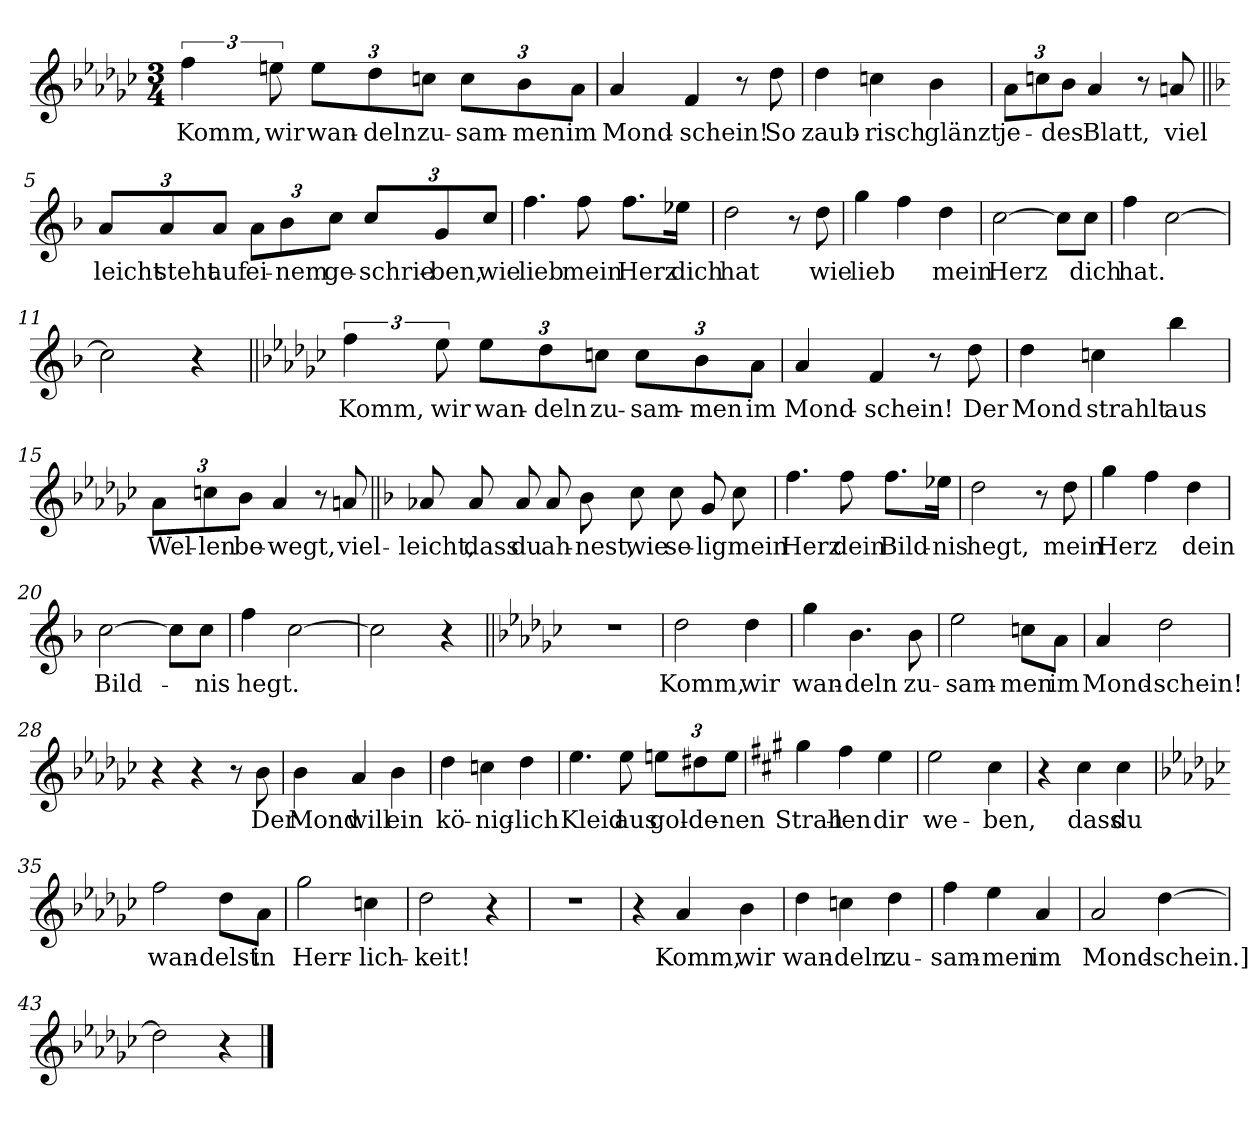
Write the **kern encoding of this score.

**kern	**text
*part1	*part1
*staff1	*staff1
*clefG2	*
*k[b-e-a-d-g-c-]	*
*M3/4	*
=1	=1
!	!LO:LY:b
6ff\	Komm,
!	!LO:LY:b
12een\	wir
!	!LO:LY:b
12ee\L	wan-
!	!LO:LY:b
12dd-\	-deln
!	!LO:LY:b
12ccn\J	zu-
!	!LO:LY:b
12cc\L	-sam-
!	!LO:LY:b
12b-\	-men
!	!LO:LY:b
12a-\J	im
=2	=2
!	!LO:LY:b
4a-/	Mond-
!	!LO:LY:b
4f/	-schein!
8r	.
!	!LO:LY:b
8dd-\	So
=3	=3
!	!LO:LY:b
4dd-\	zaub-
!	!LO:LY:b
4ccn\	-risch
!	!LO:LY:b
4b-\	glänzt
=4	=4
!	!LO:LY:b
12a-\L	je-
12ccn\	.
!	!LO:LY:b
12b-\J	-des
!	!LO:LY:b
4a-/	Blatt,
8r	.
!	!LO:LY:b
8an/	viel
!!LO:LB:g=z
=5||	=5||
*k[b-]	*
!	!LO:LY:b
12a/L	-leicht
!	!LO:LY:b
12a/	steht
!	!LO:LY:b
12a/J	auf
!	!LO:LY:b
12a\L	ei-
!	!LO:LY:b
12b-\	-nem
!	!LO:LY:b
12cc\J	ge-
!	!LO:LY:b
12cc/L	-schrie-
!	!LO:LY:b
12g/	-ben,
!	!LO:LY:b
12cc/J	wie
=6	=6
!	!LO:LY:b
4.ff\	lieb
!	!LO:LY:b
8ff\	mein
!	!LO:LY:b
8.ff\L	Herz
!	!LO:LY:b
16ee-X\Jk	dich
=7	=7
!	!LO:LY:b
2dd\	hat
8r	.
!	!LO:LY:b
8dd\	wie
=8	=8
!	!LO:LY:b
4gg\	lieb
4ff\	.
!	!LO:LY:b
4dd\	mein
=9	=9
!	!LO:LY:b
[2cc\	Herz
8cc\L]	.
!	!LO:LY:b
8cc\J	dich
=10	=10
!	!LO:LY:b
4ff\	hat.
[2cc\	.
=11	=11
2cc\]	.
4r	.
!!LO:LB:g=z
=12||	=12||
*k[b-e-a-d-g-c-]	*
!	!LO:LY:b
6ff\	Komm,
!	!LO:LY:b
12ee-\	wir
!	!LO:LY:b
12ee-\L	wan-
!	!LO:LY:b
12dd-\	-deln
!	!LO:LY:b
12ccn\J	zu-
!	!LO:LY:b
12cc\L	-sam-
!	!LO:LY:b
12b-\	-men
!	!LO:LY:b
12a-\J	im
=13	=13
!	!LO:LY:b
4a-/	Mond-
!	!LO:LY:b
4f/	-schein!
8r	.
!	!LO:LY:b
8dd-\	Der
=14	=14
!	!LO:LY:b
4dd-\	Mond
!	!LO:LY:b
4ccn\	strahlt
!	!LO:LY:b
4bb-\	aus
=15	=15
!	!LO:LY:b
12a-\L	Wel-
!	!LO:LY:b
12ccn\	-len
!	!LO:LY:b
12b-\J	be-
!	!LO:LY:b
4a-/	-wegt,
8r	.
!	!LO:LY:b
8an/	viel-
!!LO:LB:g=z
=16||	=16||
*k[b-]	*
!	!LO:LY:b
8a-X/	-leicht,
!	!LO:LY:b
8a-/	dass
!	!LO:LY:b
8a-/	du
!	!LO:LY:b
8a-/	ah-
!	!LO:LY:b
8b-\	-nest,
!	!LO:LY:b
8cc\	wie
!	!LO:LY:b
8cc\	se-
!	!LO:LY:b
8g/	-lig
!	!LO:LY:b
8cc\	mein
=17	=17
!	!LO:LY:b
4.ff\	Herz
!	!LO:LY:b
8ff\	dein
!	!LO:LY:b
8.ff\L	Bild-
!	!LO:LY:b
16ee-X\Jk	-nis
=18	=18
!	!LO:LY:b
2dd\	hegt,
8r	.
!	!LO:LY:b
8dd\	mein
=19	=19
!	!LO:LY:b
4gg\	Herz
4ff\	.
!	!LO:LY:b
4dd\	dein
=20	=20
!	!LO:LY:b
[2cc\	Bild-
8cc\L]	.
!	!LO:LY:b
8cc\J	-nis
=21	=21
!	!LO:LY:b
4ff\	hegt.
[2cc\	.
=22	=22
2cc\]	.
4r	.
!!LO:LB:g=z
=23||	=23||
*k[b-e-a-d-g-c-]	*
2.r	.
=24	=24
!	!LO:LY:b
2dd-\	Komm,
!	!LO:LY:b
4dd-\	wir
=25	=25
!	!LO:LY:b
4gg-\	wan-
!	!LO:LY:b
4.b-\	-deln
!	!LO:LY:b
8b-\	zu-
=26	=26
!	!LO:LY:b
2ee-\	-sam-
!	!LO:LY:b
8ccn\L	-men
!	!LO:LY:b
8a-\J	im
=27	=27
!	!LO:LY:b
4a-/	Mond-
!	!LO:LY:b
2dd-\	-schein!
=28	=28
4r	.
4r	.
8r	.
!	!LO:LY:b
8b-\	Der
=29	=29
!	!LO:LY:b
4b-\	Mond
!	!LO:LY:b
4a-/	will
!	!LO:LY:b
4b-\	ein
=30	=30
!	!LO:LY:b
4dd-\	kö-
!	!LO:LY:b
4ccn\	-nig-
!	!LO:LY:b
4dd-\	-lich
!!LO:LB:g=z
=31	=31
!	!LO:LY:b
4.ee-\	Kleid
!	!LO:LY:b
8ee-\	aus
!	!LO:LY:b
12een\L	gol-
!	!LO:LY:b
12dd#X\	-de-
!	!LO:LY:b
12ee\J	-nen
=32	=32
*k[f#c#g#]	*
!	!LO:LY:b
4gg#\	Strah-
!	!LO:LY:b
4ff#\	-len
!	!LO:LY:b
4ee\	dir
=33	=33
!	!LO:LY:b
2ee\	we-
!	!LO:LY:b
4cc#\	-ben,
=34	=34
4r	.
!	!LO:LY:b
4cc#\	dass
!	!LO:LY:b
4cc#\	du
=35	=35
*k[b-e-a-d-g-c-]	*
!	!LO:LY:b
2ff\	wan-
!	!LO:LY:b
8dd-\L	-delst
!	!LO:LY:b
8a-\J	in
=36	=36
!	!LO:LY:b
2gg-\	Herr-
!	!LO:LY:b
4ccn\	-lich-
=37	=37
!	!LO:LY:b
2dd-\	-keit!
4r	.
=38	=38
2.r	.
!!LO:LB:g=z
=39	=39
4r	.
!	!LO:LY:b
4a-/	Komm,
!	!LO:LY:b
4b-\	wir
=40	=40
!	!LO:LY:b
4dd-\	wan-
!	!LO:LY:b
4ccn\	-deln
!	!LO:LY:b
4dd-\	zu-
=41	=41
!	!LO:LY:b
4ff\	-sam-
!	!LO:LY:b
4ee-\	-men
!	!LO:LY:b
4a-/	im
=42	=42
!	!LO:LY:b
2a-/	Mond-
!	!LO:LY:b
[4dd-\	-schein.]
=43	=43
2dd-\]	.
4r	.
==	==
*-	*-
